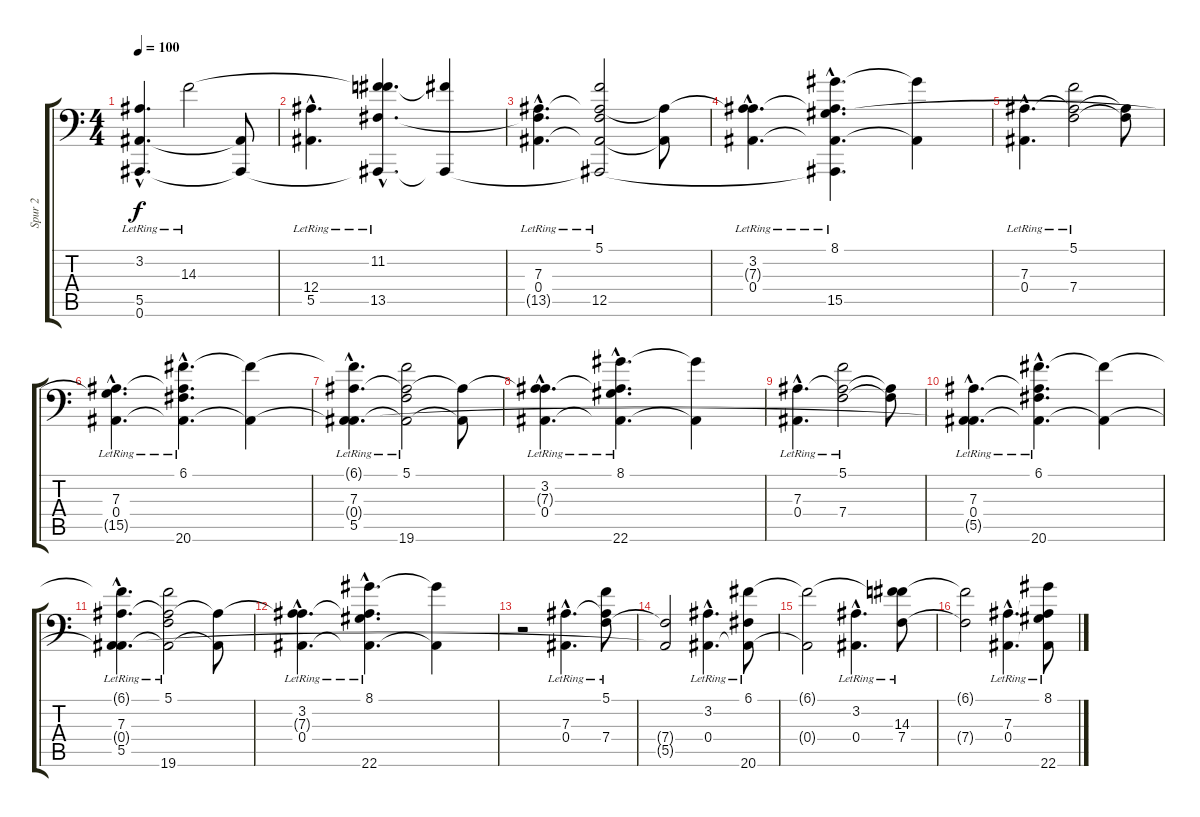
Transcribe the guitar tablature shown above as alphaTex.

\track ("Spur 2" "Spur 2") {instrument pad8sweep}
\staff {score tabs}
\tuning (C4 G3 Eb3 Bb2 F2 Bb1) {hide}
\ts (4 4)
\tempo 100
\clef f4
\ks c
(3.2{hac lr} 5.5{hac lr} 0.6{hac lr}).4{d dy f instrument pad8sweep} 14.3{lr}.2 (5.5{t} 0.6{t}).8 |
(12.4{hac lr} 5.5{hac lr}).4{d} (11.2{hac lr} 14.3{hac t} 13.5{hac lr} 0.6{hac t}).4{d} (11.2{t} 0.6{t}).4 |
(7.3{hac lr} 0.4{hac lr} 13.5{hac t}).4{d} (5.1{lr} 7.3{t} 0.4{t} 12.5 0.6{t}).2 (7.3{t} 0.4{t}).8 |
(3.2{hac lr} 7.3{hac t} 0.4{hac lr}).4{d} (8.1{hac lr} 7.3{hac t} 0.4{hac t} 15.5{hac} 0.6{hac t}).4{d} (8.1{t} 0.4{t}).4 |
(7.3{hac lr} 0.4{hac lr}).4{d} (5.1{lr} 7.3{t} 7.4{lr}).2 (7.3{t} 7.4{t}).8 |
(7.3{hac lr} 0.4{hac lr} 15.5{hac t}).4{d} (6.1{hac lr} 7.3{hac t} 0.4{hac t} 20.6{hac lr}).4{d} (6.1{t} 0.4{t}).4 |
(6.1{hac t} 7.3{hac lr} 0.4{hac t} 5.5{hac lr}).4{d} (5.1{lr} 7.3{t} 0.4{t} 19.6{lr}).2 (7.3{t} 0.4{t}).8 |
(3.2{hac lr} 7.3{hac t} 0.4{hac lr}).4{d} (8.1{hac lr} 7.3{hac t} 0.4{hac t} 22.6{hac lr}).4{d} (8.1{t} 0.4{t}).4 |
(7.3{hac lr} 0.4{hac lr}).4{d} (5.1{lr} 7.3{t} 7.4{lr}).2 (7.3{t} 7.4{t}).8 |
(7.3{hac lr} 0.4{hac lr} 5.5{hac t}).4{d} (6.1{hac lr} 7.3{hac t} 0.4{hac t} 20.6{hac lr}).4{d} (6.1{t} 0.4{t}).4 |
(6.1{hac t} 7.3{hac lr} 0.4{hac t} 5.5{hac lr}).4{d} (5.1{lr} 7.3{t} 0.4{t} 19.6{lr}).2 (7.3{t} 0.4{t}).8 |
(3.2{hac lr} 7.3{hac t} 0.4{hac lr}).4{d} (8.1{hac lr} 7.3{hac t} 0.4{hac t} 22.6{hac lr}).4{d} (8.1{t} 0.4{t}).4 |
r.2 (7.3{hac lr} 0.4{hac lr}).4{d} (5.1{lr} 7.3{t} 7.4{lr}).8 |
(7.4{t} 5.5{t}).2 (3.2{hac lr} 0.4{hac lr}).4{d} (6.1{lr} 0.4{t} 20.6{lr}).8 |
(6.1{t} 0.4{t}).2 (3.2{hac lr} 0.4{hac lr}).4{d} (6.1{t} 14.3{lr} 7.4{lr}).8 |
(6.1{t} 7.4{t}).2 (7.3{hac lr} 0.4{hac lr}).4{d} (8.1{lr} 7.3{t} 0.4{t} 22.6{lr}).8
